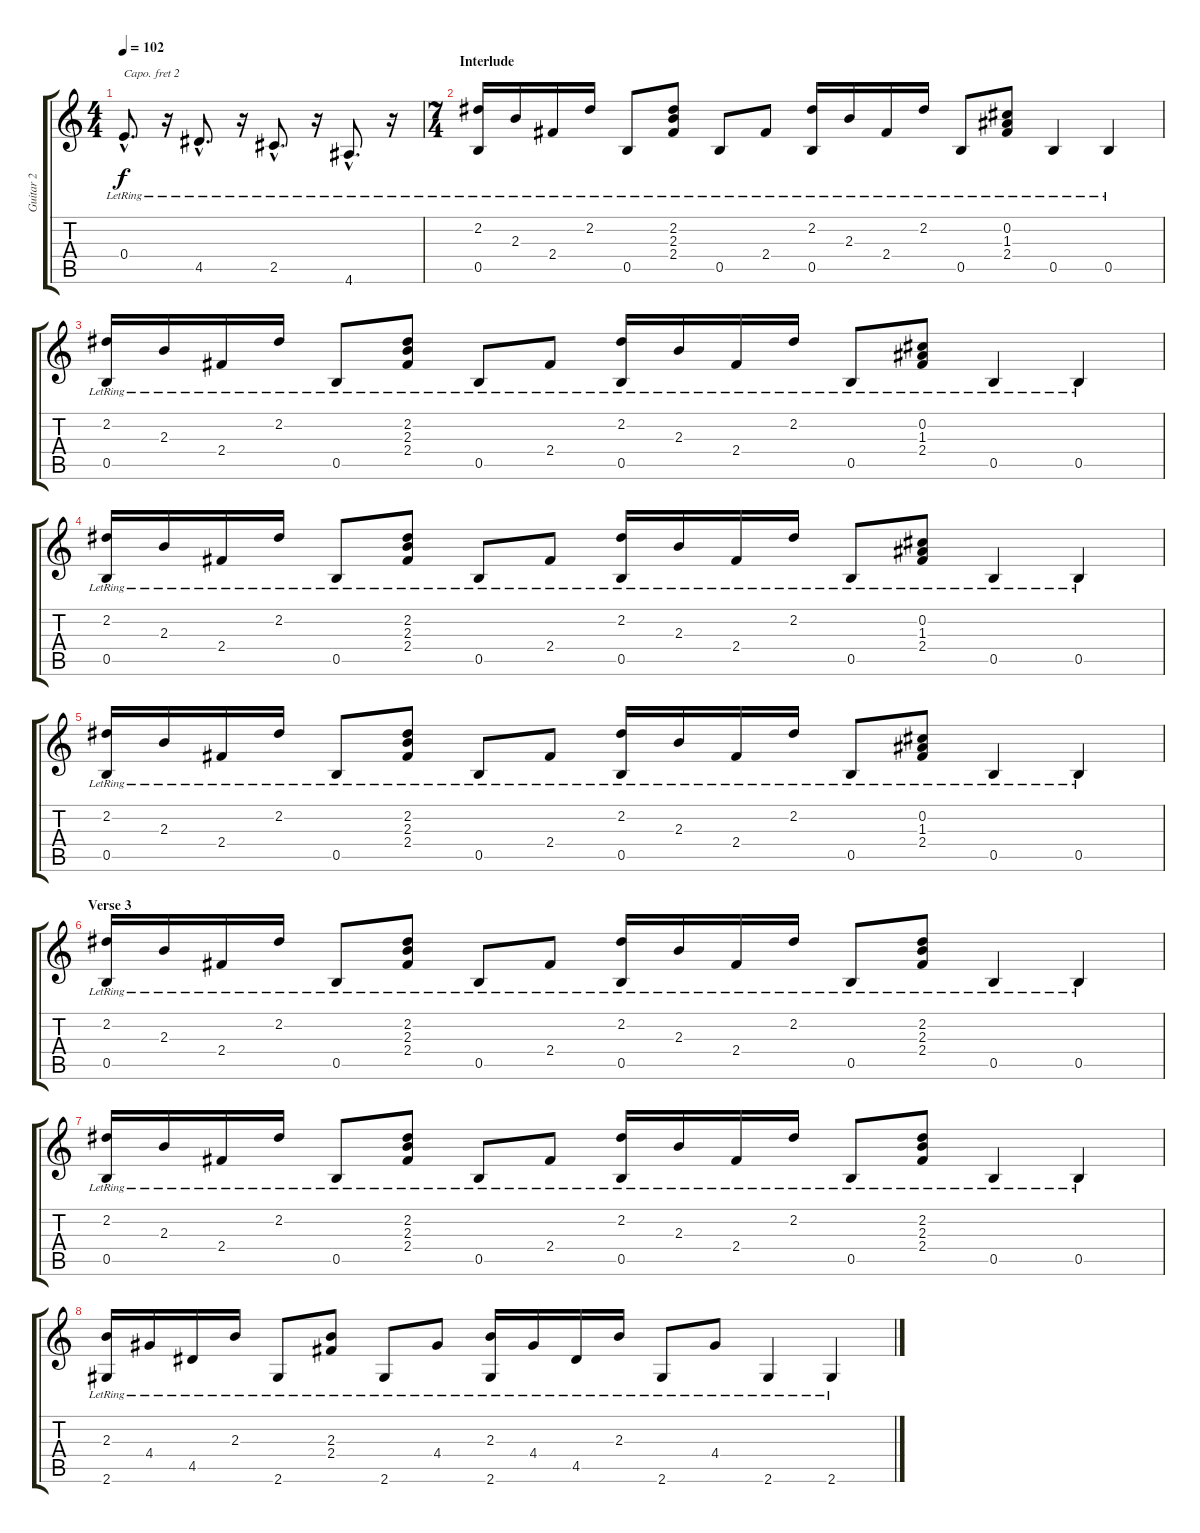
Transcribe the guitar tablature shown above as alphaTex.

\track ("Guitar 2" "Guitar 2") {instrument acousticguitarsteel}
\staff {score tabs}
\capo 2
\tuning (E4 B3 G3 D3 A2 E2) {hide}
\ts (4 4)
\tempo 102
\clef g2
\ks c
0.4{hac lr}.8{d dy f} r.16 4.5{hac lr}.8{d} r.16 2.5{hac lr}.8{d} r.16 4.6{hac lr}.8{d} r.16 |
\ts (7 4)
\section ("" "Interlude")
(2.2{lr} 0.5{lr}).16 2.3{lr}.16 2.4{lr}.16 2.2{lr}.16 0.5{lr}.8 (2.2{lr} 2.3{lr} 2.4{lr}).8 0.5{lr}.8 2.4{lr}.8 (2.2{lr} 0.5{lr}).16 2.3{lr}.16 2.4{lr}.16 2.2{lr}.16 0.5{lr}.8 (0.2{lr} 1.3{lr} 2.4{lr}).8 0.5{lr}.4 0.5{lr}.4 |
(2.2{lr} 0.5{lr}).16 2.3{lr}.16 2.4{lr}.16 2.2{lr}.16 0.5{lr}.8 (2.2{lr} 2.3{lr} 2.4{lr}).8 0.5{lr}.8 2.4{lr}.8 (2.2{lr} 0.5{lr}).16 2.3{lr}.16 2.4{lr}.16 2.2{lr}.16 0.5{lr}.8 (0.2{lr} 1.3{lr} 2.4{lr}).8 0.5{lr}.4 0.5{lr}.4 |
(2.2{lr} 0.5{lr}).16 2.3{lr}.16 2.4{lr}.16 2.2{lr}.16 0.5{lr}.8 (2.2{lr} 2.3{lr} 2.4{lr}).8 0.5{lr}.8 2.4{lr}.8 (2.2{lr} 0.5{lr}).16 2.3{lr}.16 2.4{lr}.16 2.2{lr}.16 0.5{lr}.8 (0.2{lr} 1.3{lr} 2.4{lr}).8 0.5{lr}.4 0.5{lr}.4 |
(2.2{lr} 0.5{lr}).16 2.3{lr}.16 2.4{lr}.16 2.2{lr}.16 0.5{lr}.8 (2.2{lr} 2.3{lr} 2.4{lr}).8 0.5{lr}.8 2.4{lr}.8 (2.2{lr} 0.5{lr}).16 2.3{lr}.16 2.4{lr}.16 2.2{lr}.16 0.5{lr}.8 (0.2{lr} 1.3{lr} 2.4{lr}).8 0.5{lr}.4 0.5{lr}.4 |
\section ("" "Verse 3")
(2.2{lr} 0.5{lr}).16 2.3{lr}.16 2.4{lr}.16 2.2{lr}.16 0.5{lr}.8 (2.2{lr} 2.3{lr} 2.4{lr}).8 0.5{lr}.8 2.4{lr}.8 (2.2{lr} 0.5{lr}).16 2.3{lr}.16 2.4{lr}.16 2.2{lr}.16 0.5{lr}.8 (2.2{lr} 2.3{lr} 2.4{lr}).8 0.5{lr}.4 0.5{lr}.4 |
(2.2{lr} 0.5{lr}).16 2.3{lr}.16 2.4{lr}.16 2.2{lr}.16 0.5{lr}.8 (2.2{lr} 2.3{lr} 2.4{lr}).8 0.5{lr}.8 2.4{lr}.8 (2.2{lr} 0.5{lr}).16 2.3{lr}.16 2.4{lr}.16 2.2{lr}.16 0.5{lr}.8 (2.2{lr} 2.3{lr} 2.4{lr}).8 0.5{lr}.4 0.5{lr}.4 |
(2.3{lr} 2.6{lr}).16 4.4{lr}.16 4.5{lr}.16 2.3{lr}.16 2.6{lr}.8 (2.3{lr} 2.4{lr}).8 2.6{lr}.8 4.4{lr}.8 (2.3{lr} 2.6{lr}).16 4.4{lr}.16 4.5{lr}.16 2.3{lr}.16 2.6{lr}.8 4.4{lr}.8 2.6{lr}.4 2.6{lr}.4
